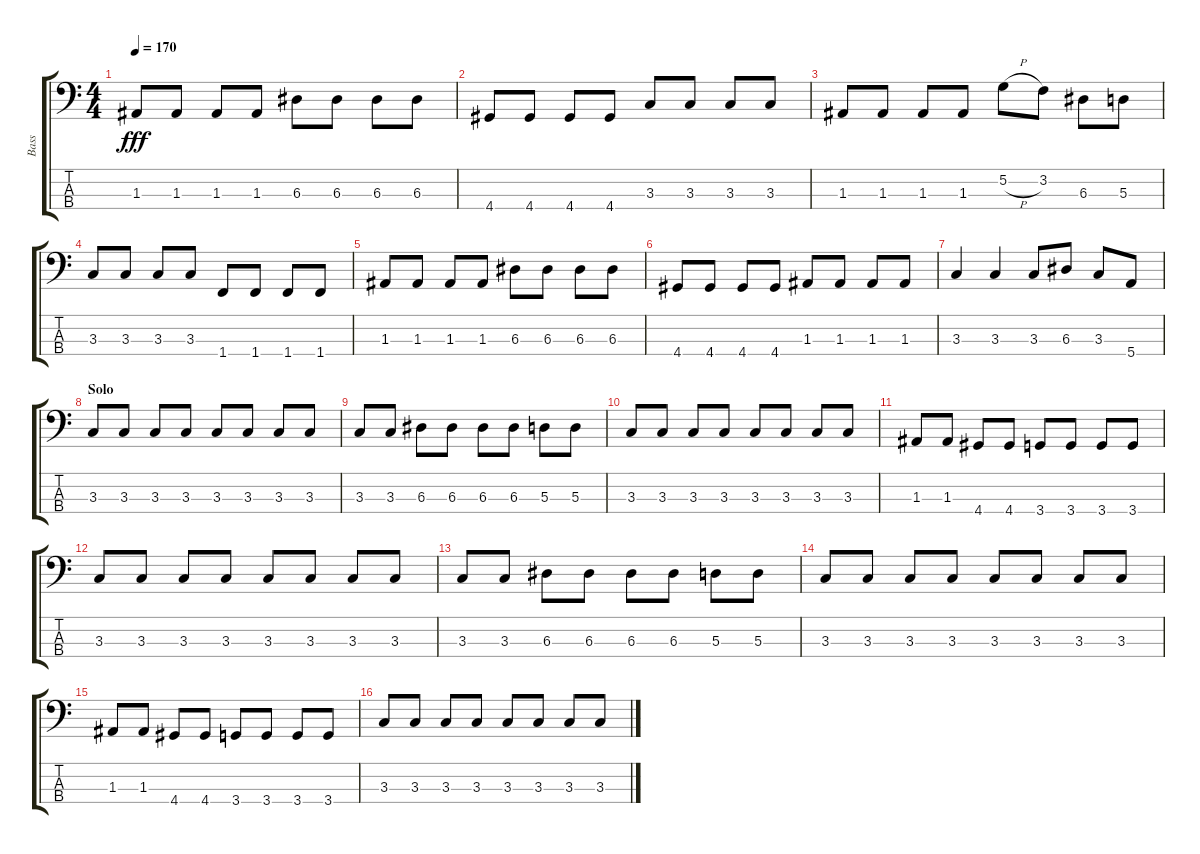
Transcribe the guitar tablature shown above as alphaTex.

\track ("Bass" "Bass") {instrument electricbassfinger}
\staff {score tabs}
\tuning (G2 D2 A1 E1) {hide}
\ts (4 4)
\tempo 170
\clef f4
\ks c
1.3.8{dy fff} 1.3.8 1.3.8 1.3.8 6.3.8 6.3.8 6.3.8 6.3.8 |
4.4.8 4.4.8 4.4.8 4.4.8 3.3.8 3.3.8 3.3.8 3.3.8 |
1.3.8 1.3.8 1.3.8 1.3.8 5.2{h}.8 3.2.8 6.3.8 5.3.8 |
3.3.8 3.3.8 3.3.8 3.3.8 1.4.8 1.4.8 1.4.8 1.4.8 |
1.3.8 1.3.8 1.3.8 1.3.8 6.3.8 6.3.8 6.3.8 6.3.8 |
4.4.8 4.4.8 4.4.8 4.4.8 1.3.8 1.3.8 1.3.8 1.3.8 |
3.3.4 3.3.4 3.3.8 6.3.8 3.3.8 5.4.8 |
\section ("" "Solo")
3.3.8 3.3.8 3.3.8 3.3.8 3.3.8 3.3.8 3.3.8 3.3.8 |
3.3.8 3.3.8 6.3.8 6.3.8 6.3.8 6.3.8 5.3.8 5.3.8 |
3.3.8 3.3.8 3.3.8 3.3.8 3.3.8 3.3.8 3.3.8 3.3.8 |
1.3.8 1.3.8 4.4.8 4.4.8 3.4.8 3.4.8 3.4.8 3.4.8 |
3.3.8 3.3.8 3.3.8 3.3.8 3.3.8 3.3.8 3.3.8 3.3.8 |
3.3.8 3.3.8 6.3.8 6.3.8 6.3.8 6.3.8 5.3.8 5.3.8 |
3.3.8 3.3.8 3.3.8 3.3.8 3.3.8 3.3.8 3.3.8 3.3.8 |
1.3.8 1.3.8 4.4.8 4.4.8 3.4.8 3.4.8 3.4.8 3.4.8 |
3.3.8 3.3.8 3.3.8 3.3.8 3.3.8 3.3.8 3.3.8 3.3.8
